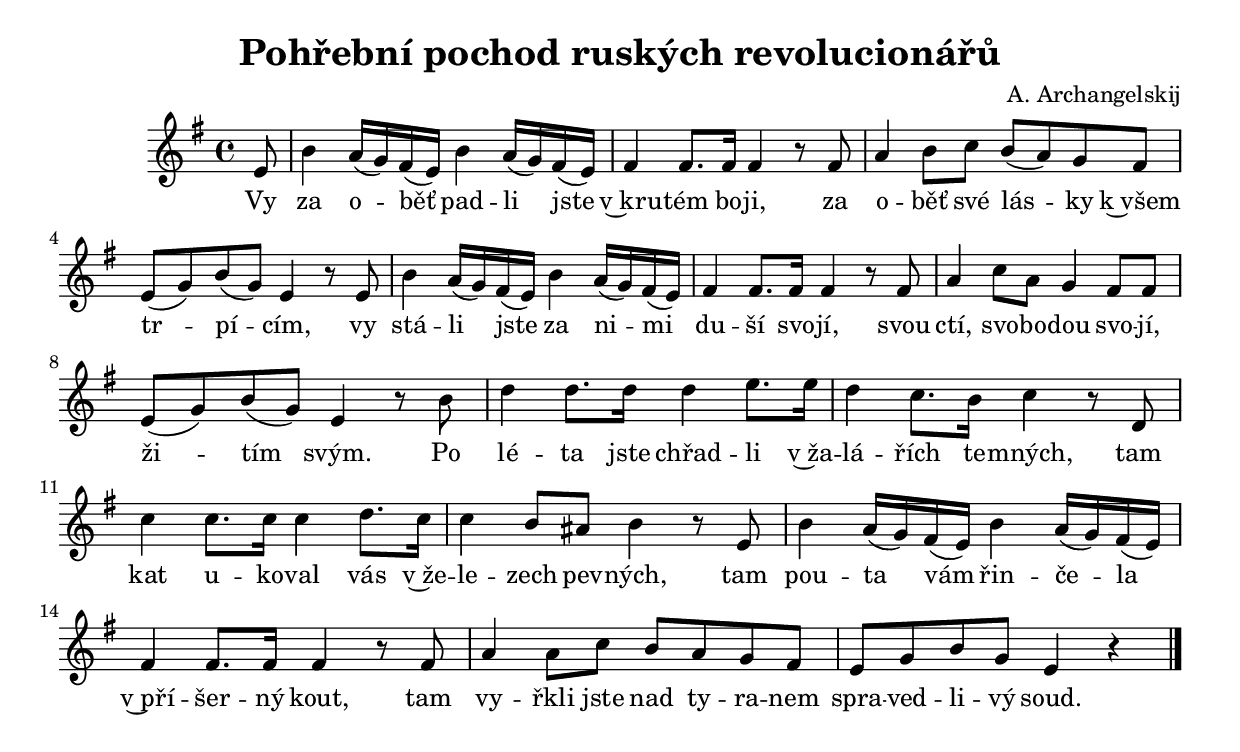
\version "2.20.0"
\header {
        title = "Pohřební pochod ruských revolucionářů" 
        composer = "A. Archangelskij" 
	poet = "" 
}

melody =  \relative c' {        
\time 4/4 \key g \major
\partial 8 
e8 | b'4  a16 ( g )  fis (  e )  b'4  a16 ( g ) fis ( e )
fis4 fis8. fis16 fis4 r8 fis8 | a4 b8 c  b ( a ) g fis |
e ( g ) b ( g ) e4 r8 e | b'4 a16 ( g ) fis ( e ) b'4 a16 (
g ) fis ( e ) | fis4 fis8. fis16 fis4 r8 fis8 | a4 c8 a g4 fis8 fis |
e8 ( g ) b ( g ) e4 r8 b' | d4 d8. d16 d4 e8. e16 |
d4 c8. b16 c4 r8 d, | c'4 c8. c16 c4 d8. c16 |
c4 b8 ais b4 r8 e, | b'4 a16 ( g ) fis ( e ) b'4 a16 (g ) fis
( e ) | fis4 fis8. fis16 fis4 r8 fis8 | a4 a8 c8 b a g fis |
e g b g e4 r |
        \bar "|." 
}

text = \lyricmode {
Vy za o -- běť pad -- li jste v~kru -- tém bo -- ji, za o -- běť své
lás -- ky k~všem tr -- pí -- cím, 
vy stá -- li jste za ni -- mi du -- ší svo -- jí,
svou ctí, svo -- bo -- dou svo -- jí, ži -- tím svým.
Po lé -- ta  jste chřad -- li v~ža -- lá -- řích te -- mných, tam kat u --
ko -- val vás v~že -- le -- zech pev -- ných, tam pou -- ta vám řin -- če -- la
v~pří -- šer -- ný kout, tam vy -- řkli jste nad ty -- ra -- nem spra
-- ved -- li -- vý soud.
}

accompaniment =\chordmode {
		}

\score {
       <<
         \new ChordNames {
             \set chordChanges = ##t
              \accompaniment
            }

          \new Voice = "one" { \autoBeamOn \melody }
          \new Lyrics \lyricsto "one" \text
       >>
        \midi  { \tempo 4 =100 }
        \layout { linewidth = 18.0\cm  }
}

